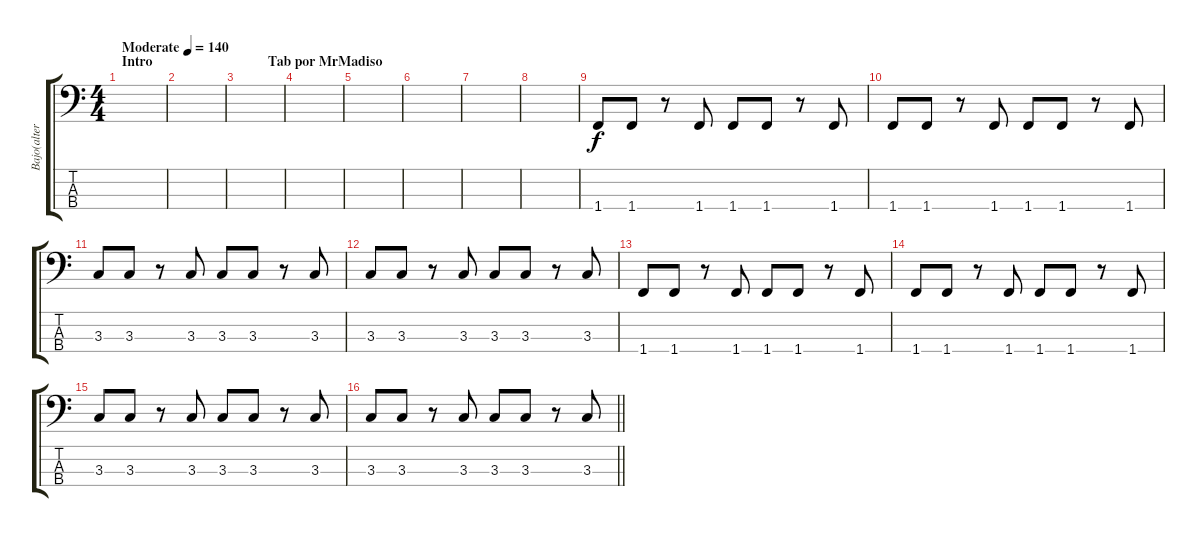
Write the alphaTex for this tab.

\track ("Bajo(alternativo)" "Bajo(alter") {instrument electricbassfinger}
\staff {score tabs}
\tuning (G2 D2 A1 E1) {hide}
\ts (4 4)
\section ("" "Intro                                 Tab por MrMadiso")
\tempo (140 "Moderate")
\clef f4
\ks c
|
|
|
|
|
|
|
|
1.4.8 1.4.8 r.8 1.4.8 1.4.8 1.4.8 r.8 1.4.8 |
1.4.8 1.4.8 r.8 1.4.8 1.4.8 1.4.8 r.8 1.4.8 |
3.3.8 3.3.8 r.8 3.3.8 3.3.8 3.3.8 r.8 3.3.8 |
3.3.8 3.3.8 r.8 3.3.8 3.3.8 3.3.8 r.8 3.3.8 |
1.4.8 1.4.8 r.8 1.4.8 1.4.8 1.4.8 r.8 1.4.8 |
1.4.8 1.4.8 r.8 1.4.8 1.4.8 1.4.8 r.8 1.4.8 |
3.3.8 3.3.8 r.8 3.3.8 3.3.8 3.3.8 r.8 3.3.8 |
\barLineRight lightlight
3.3.8 3.3.8 r.8 3.3.8 3.3.8 3.3.8 r.8 3.3.8
